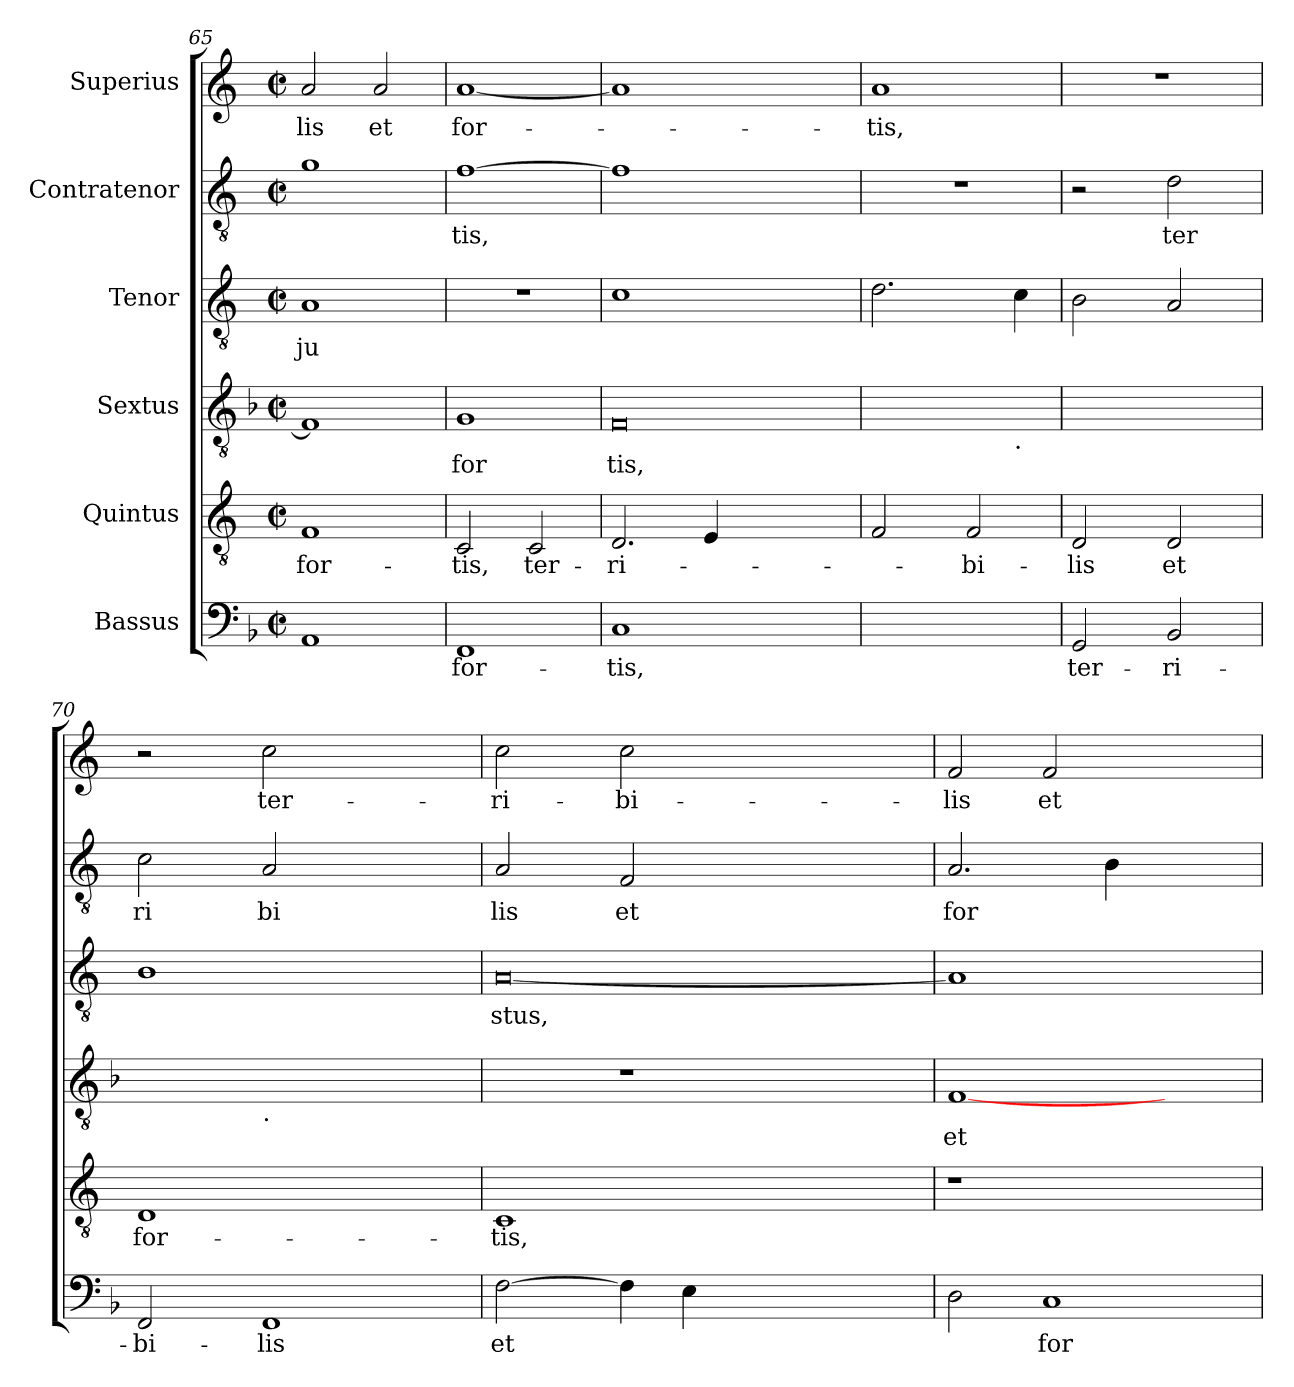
**kern	**text	**kern	**text	**kern	**text	**kern	**text	**kern	**text	**kern	**text
*part6	*part6	*part5	*part5	*part4	*part4	*part3	*part3	*part2	*part2	*part1	*part1
*staff6	*staff6	*staff5	*staff5	*staff4	*staff4	*staff3	*staff3	*staff2	*staff2	*staff1	*staff1
*I"Bassus	*	*I"Quintus	*	*I"Sextus	*	*I"Tenor	*	*I"Contratenor	*	*I"Superius	*
*clefF4	*	*clefGv2	*	*clefGv2	*	*clefGv2	*	*clefGv2	*	*clefG2	*
*k[b-]	*	*k[]	*	*k[b-]	*	*k[]	*	*k[]	*	*k[]	*
*F:	*	*C:	*	*F:	*	*C:	*	*C:	*	*C:	*
*M2/2	*	*M2/2	*	*M2/2	*	*M2/2	*	*M2/2	*	*M2/2	*
*met(c|)	*	*met(c|)	*	*met(c|)	*	*met(c|)	*	*met(c|)	*	*met(c|)	*
=65	=65	=65	=65	=65	=65	=65	=65	=65	=65	=65	=65
!	!	!	!LO:LY:b	!	!	!	!LO:LY:b	!	!	!	!LO:LY:b
1AA	.	1F	for-	1F]	.	1A	ju	1g	.	2a/	-lis
!	!	!	!	!	!	!	!	!	!	!	!LO:LY:b
.	.	.	.	.	.	.	.	.	.	2a/	et
=66	=66	=66	=66	=66	=66	=66	=66	=66	=66	=66	=66
!	!LO:LY:b	!	!LO:LY:b	!	!LO:LY:b	!	!	!	!LO:LY:b	!	!LO:LY:b
1FF	for-	2C/	-tis,	1G	for	1r	.	[1f	tis,	[1a	for-
!	!	!	!LO:LY:b	!	!	!	!	!	!	!	!
.	.	2C/	ter-	.	.	.	.	.	.	.	.
=67	=67	=67	=67	=67	=67	=67	=67	=67	=67	=67	=67
!	!LO:LY:b	!	!LO:LY:b	!	!LO:LY:b	!	!	!	!	!	!
1C	-tis,	2.D/	-ri-	0F	tis,	1c	.	1f]	.	1a]	.
.	.	4E/	.	.	.	.	.	.	.	.	.
1ryy	.	1ryy	.	.	.	1ryy	.	1ryy	.	1ryy	.
=68	=68	=68	=68	=68	=68	=68	=68	=68	=68	=68	=68
!	!	!	!	!	!	!	!	!	!	!	!LO:LY:b
2ryy	.	2F/	.	4ryy	.	2.d\	.	1r	.	1a	-tis,
.	.	.	.	4ryy	.	.	.	.	.	.	.
!	!	!	!LO:LY:b	!	!	!	!	!	!	!	!
2ryy	.	2F/	-bi-	4ryy	.	.	.	.	.	.	.
!	!	!	!	!LO:TX:b:t=.	!	!	!	!	!	!	!
.	.	.	.	4ryy	.	4c\	.	.	.	.	.
!!LO:PB:g=z
=69	=69	=69	=69	=69	=69	=69	=69	=69	=69	=69	=69
!	!LO:LY:b	!	!LO:LY:b	!	!	!	!	!	!	!	!
2GG/	ter-	2D/	-lis	4ryy	.	2B\	.	2r	.	1r	.
.	.	.	.	4ryy	.	.	.	.	.	.	.
!	!LO:LY:b	!	!LO:LY:b	!	!	!	!	!	!LO:LY:b	!	!
2BB-/	-ri-	2D/	et	4ryy	.	2A/	.	2d\	ter	.	.
.	.	.	.	4ryy	.	.	.	.	.	.	.
=70	=70	=70	=70	=70	=70	=70	=70	=70	=70	=70	=70
!	!LO:LY:b	!	!LO:LY:b	!	!	!	!	!	!LO:LY:b	!	!
2FF/	-bi-	1D	for-	4ryy	.	1B	.	2c\	ri	2r	.
.	.	.	.	4ryy	.	.	.	.	.	.	.
!	!	!	!	!LO:TX:b:t=.	!	!	!	!	!	!	!
!	!LO:LY:b	!	!	!	!	!	!	!	!LO:LY:b	!	!LO:LY:b
1FF	-lis	.	.	4ryy	.	.	.	2A/	bi	2cc\	ter-
.	.	.	.	4ryy	.	.	.	.	.	.	.
.	.	2ryy	.	2ryy	.	2ryy	.	2ryy	.	2ryy	.
=71	=71	=71	=71	=71	=71	=71	=71	=71	=71	=71	=71
!	!LO:LY:b	!	!LO:LY:b	!	!	!	!LO:LY:b	!	!LO:LY:b	!	!LO:LY:b
[2F\	et	1C	-tis,	4ryy	.	[0A	stus,	2A/	lis	2cc\	-ri-
.	.	.	.	4ryy	.	.	.	.	.	.	.
!	!	!	!	!	!	!	!	!	!LO:LY:b	!	!LO:LY:b
4F\]	.	.	.	1r	.	.	.	2F/	et	2cc\	-bi-
4E\	.	.	.	.	.	.	.	.	.	.	.
1ryy	.	1ryy	.	.	.	.	.	1ryy	.	1ryy	.
.	.	.	.	2ryy	.	.	.	.	.	.	.
=72	=72	=72	=72	=72	=72	=72	=72	=72	=72	=72	=72
!	!	!	!	!	!LO:LY:b	!	!	!	!LO:LY:b	!	!LO:LY:b
2D\	.	1r	.	[1F	et	1A]	.	2.A/	for	2f/	-lis
!	!LO:LY:b	!	!	!	!	!	!	!	!	!	!LO:LY:b
1C	for-	.	.	.	.	.	.	.	.	2f/	et
.	.	.	.	.	.	.	.	4B\	.	.	.
.	.	2ryy	.	2ryy	.	2ryy	.	2ryy	.	2ryy	.
=	=	=	=	=	=	=	=	=	=	=	=
*-	*-	*-	*-	*-	*-	*-	*-	*-	*-	*-	*-
